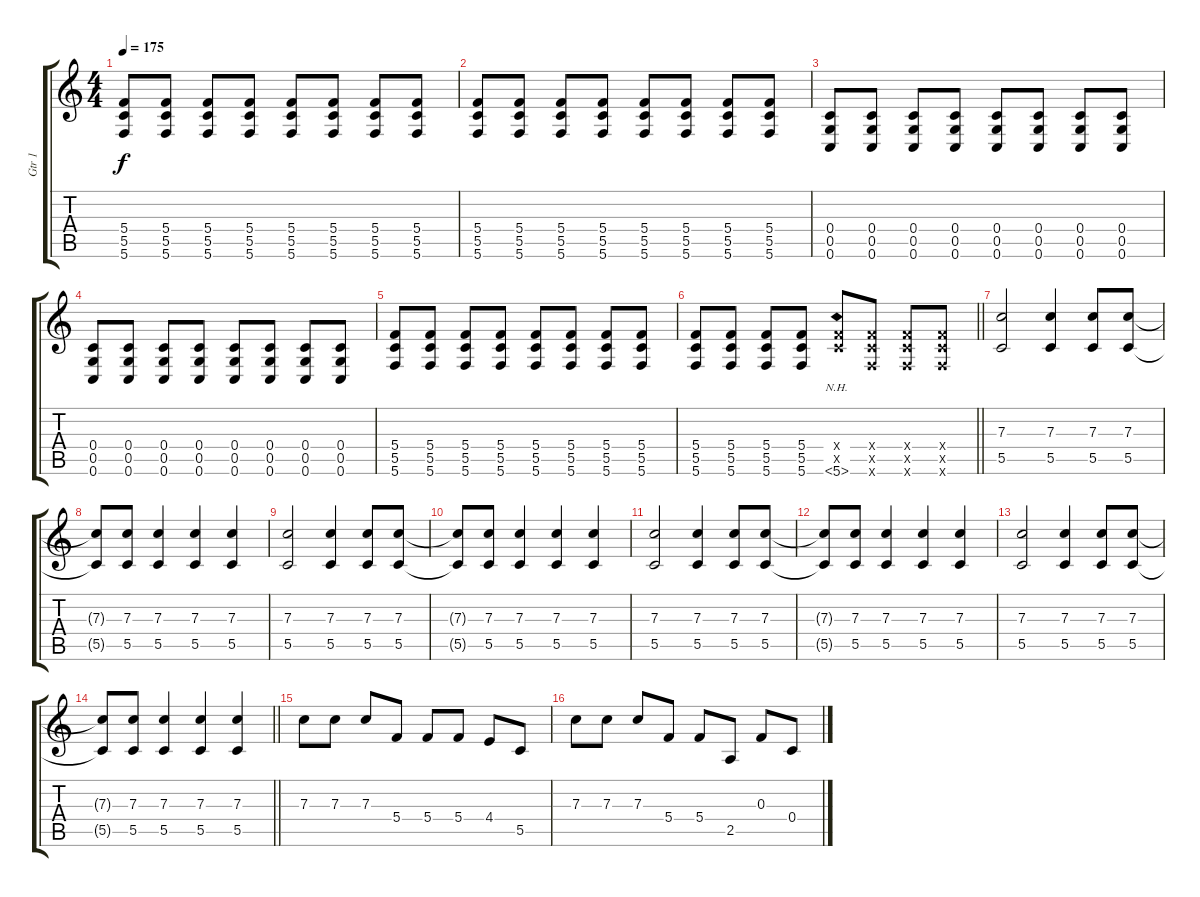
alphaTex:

\track ("Gtr 1" "Gtr 1") {instrument overdrivenguitar}
\staff {score tabs}
\tuning (D4 A3 F3 C3 G2 C2) {hide}
\ts (4 4)
\tempo 175
\clef g2
\ks c
(5.4 5.5 5.6).8{dy f} (5.4 5.5 5.6).8 (5.4 5.5 5.6).8 (5.4 5.5 5.6).8 (5.4 5.5 5.6).8 (5.4 5.5 5.6).8 (5.4 5.5 5.6).8 (5.4 5.5 5.6).8 |
(5.4 5.5 5.6).8 (5.4 5.5 5.6).8 (5.4 5.5 5.6).8 (5.4 5.5 5.6).8 (5.4 5.5 5.6).8 (5.4 5.5 5.6).8 (5.4 5.5 5.6).8 (5.4 5.5 5.6).8 |
(0.4 0.5 0.6).8 (0.4 0.5 0.6).8 (0.4 0.5 0.6).8 (0.4 0.5 0.6).8 (0.4 0.5 0.6).8 (0.4 0.5 0.6).8 (0.4 0.5 0.6).8 (0.4 0.5 0.6).8 |
(0.4 0.5 0.6).8 (0.4 0.5 0.6).8 (0.4 0.5 0.6).8 (0.4 0.5 0.6).8 (0.4 0.5 0.6).8 (0.4 0.5 0.6).8 (0.4 0.5 0.6).8 (0.4 0.5 0.6).8 |
(5.4 5.5 5.6).8 (5.4 5.5 5.6).8 (5.4 5.5 5.6).8 (5.4 5.5 5.6).8 (5.4 5.5 5.6).8 (5.4 5.5 5.6).8 (5.4 5.5 5.6).8 (5.4 5.5 5.6).8 |
\barLineRight lightlight
(5.4 5.5 5.6).8 (5.4 5.5 5.6).8 (5.4 5.5 5.6).8 (5.4 5.5 5.6).8 (5.4{x} 5.5{x} 5.6{nh}).8 (5.4{x} 5.5{x} 5.6{x}).8 (5.4{x} 5.5{x} 5.6{x}).8 (5.4{x} 5.5{x} 5.6{x}).8 |
(7.3 5.5).2{instrument overdrivenguitar} (7.3 5.5).4 (7.3 5.5).8 (7.3 5.5).8 |
(7.3{t} 5.5{t}).8 (7.3 5.5).8 (7.3 5.5).4 (7.3 5.5).4 (7.3 5.5).4 |
(7.3 5.5).2 (7.3 5.5).4 (7.3 5.5).8 (7.3 5.5).8 |
(7.3{t} 5.5{t}).8 (7.3 5.5).8 (7.3 5.5).4 (7.3 5.5).4 (7.3 5.5).4 |
(7.3 5.5).2 (7.3 5.5).4 (7.3 5.5).8 (7.3 5.5).8 |
(7.3{t} 5.5{t}).8 (7.3 5.5).8 (7.3 5.5).4 (7.3 5.5).4 (7.3 5.5).4 |
(7.3 5.5).2 (7.3 5.5).4 (7.3 5.5).8 (7.3 5.5).8 |
\barLineRight lightlight
(7.3{t} 5.5{t}).8 (7.3 5.5).8 (7.3 5.5).4 (7.3 5.5).4 (7.3 5.5).4 |
7.3.8 7.3.8 7.3.8 5.4.8 5.4.8 5.4.8 4.4.8 5.5.8 |
7.3.8 7.3.8 7.3.8 5.4.8 5.4.8 2.5.8 0.3.8 0.4.8
